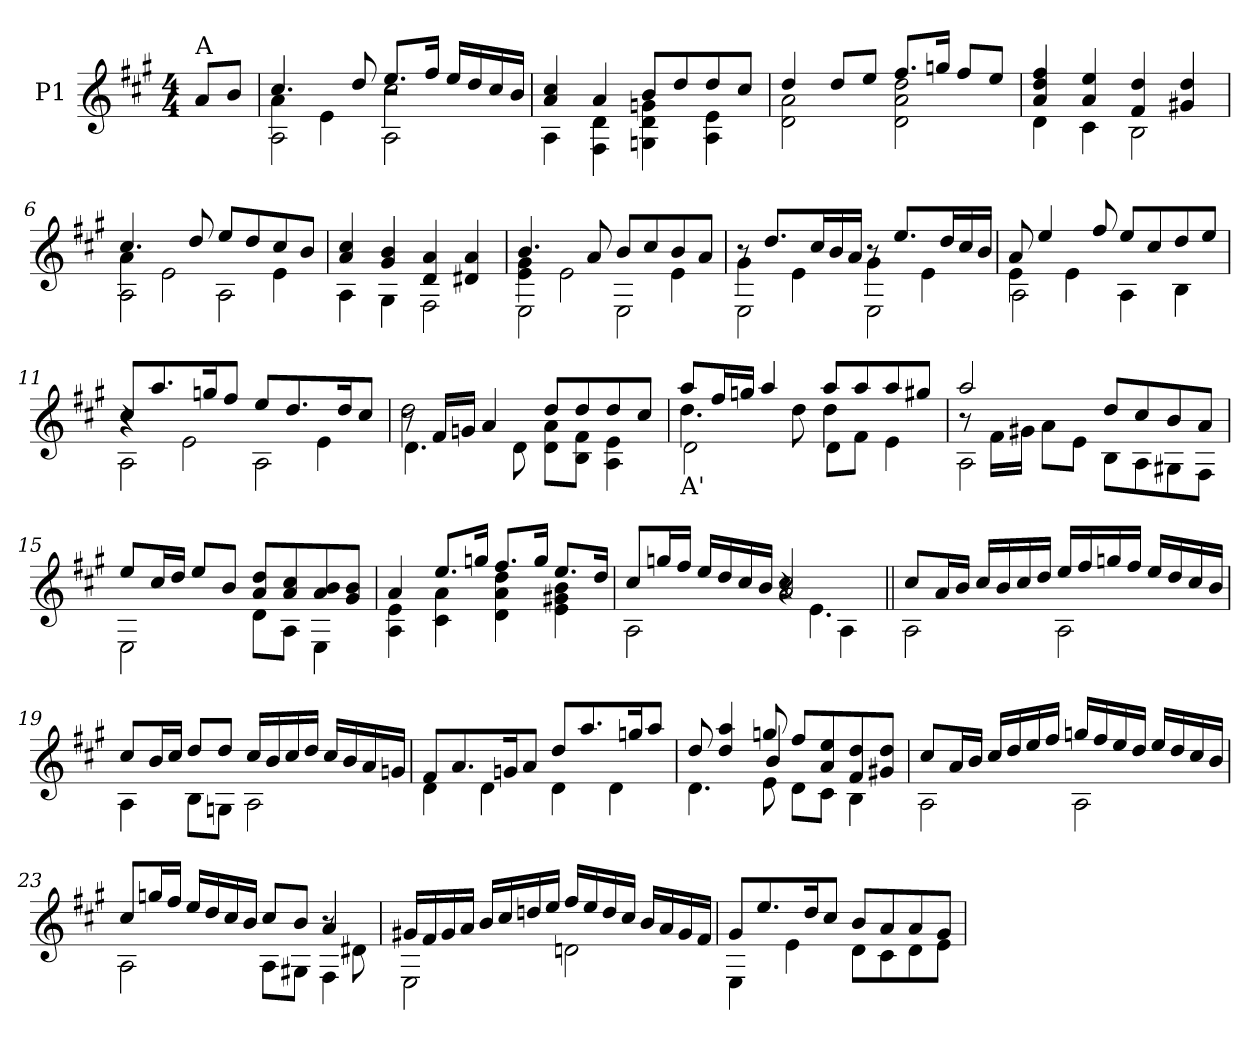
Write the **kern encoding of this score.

**kern
*part1
*staff1
*I"P1
!!LO:PB:g=z
*clefG2
*ITrd7c12
*k[f#c#g#]
*A:
*M4/4
*MM54
=1
!LO:TX:a:t=A
8Ai/L
8Bi/J
=2
*^
*	*^
*	*	*^
4.c#i/	4Ai\	2ryy	2AAi\
.	4Ei\	.	.
8di/	.	.	.
8.ei/L	2c#i\	2r	2AAi\
16f#i/Jk	.	.	.
16ei/LL	.	.	.
16di/	.	.	.
16c#i/	.	.	.
16Bi/JJ	.	.	.
*	*v	*v	*v
=3	=3
4Ai/ 4c#i	4AAi\
4Ai/	4FF#i\ 4Di
8Bi/L	4GGni\ 4Di 4Gni
8di/	.
8di/	4AAi\ 4Ei
8c#i/J	.
=4	=4
4di/	2Di\ 2Ai
8di/L	.
8ei/J	.
8.f#i/L	2Di\ 2Ai 2di
16gni/Jk	.
8f#i/L	.
8ei/J	.
=5	=5
4Ai/ 4di 4f#i	4Di\
4Ai/ 4ei	4C#i\
4F#i/ 4di	2BBi\
4G#Xi/ 4di	.
=6	=6
*	*^
4.c#i/	4Ai\	2AAi\
.	2Ei\	.
8di/	.	.
8ei/L	.	2AAi\
8di/	.	.
8c#i/	4Ei\	.
8Bi/J	.	.
*	*v	*v
=7	=7
4Ai/ 4c#i	4AAi\
4G#i/ 4Bi	4GG#i\
4Di/ 4Ai	2FF#i\
4D#Xi/ 4Ai	.
!!LO:LB:g=z	!!
=8	=8
*	*^
4.Bi/	4Ei\ 4G#i	2EEi\
.	2Ei\	.
8Ai/	.	.
8Bi/L	.	2EEi\
8c#i/	.	.
8Bi/	4Ei\	.
8Ai/J	.	.
=9	=9	=9
8r	4G#i\	2EEi\
8.di/L	.	.
.	4Ei\	.
16c#i/L	.	.
16Bi/	.	.
16Ai/JJ	.	.
8r	4G#i\	2EEi\
8.ei/L	.	.
.	4Ei\	.
16di/L	.	.
16c#i/	.	.
16Bi/JJ	.	.
=10	=10	=10
8Ai/	4Ei\	2AAi\
4ei/	.	.
.	4Ei\	.
8f#i/	.	.
8ei/L	4AAi\	2ryy
8c#i/	.	.
8di/	4BBi\	.
8ei/J	.	.
=11	=11	=11
8c#i/L	4r	2AAi\
8.ai/	.	.
.	2Ei\	.
16gni/k	.	.
8f#i/J	.	.
8ei/L	.	2AAi\
8.di/	.	.
.	4Ei\	.
16di/k	.	.
8c#i/J	.	.
=12	=12	=12
2di\	8r	4.Di\
.	16F#i/LL	.
.	16Gni/JJ	.
.	4Ai/	.
.	.	8Di\
8di/L	2ryy	8Di\ 8AiL
8di/	.	8BBi\ 8F#iJ
8di/	.	4AAi\ 4Ei
8c#i/J	.	.
!!LO:LB:g=z	!!	!!
=13	=13	=13
!LO:TX:b:t=A'	!	!
8ai/L	4.di\	2Di\
16f#i/L	.	.
16gni/JJ	.	.
4ai/	.	.
.	8di\	.
8ai/L	4di\	8Di\L
8ai/	.	8F#i\J
8ai/	4ryy	4Ei\
8g#Xi/J	.	.
=14	=14	=14
2ai/	8r	2AAi\
.	16F#i\LL	.
.	16G#Xi\JJ	.
.	8Ai\L	.
.	8Ei\J	.
8di/L	8BBi\L	2ryy
8c#i/	8AAi\	.
8Bi/	8GG#Xi\	.
8Ai/J	8FF#i\J	.
*	*v	*v
=15	=15
8ei/L	2EEi\
16c#i/L	.
16di/JJ	.
8ei/L	.
8Bi/J	.
8Ai/ 8diL	8Di\L
8Ai/ 8c#i	8AAi\J
8Ai/ 8Bi	4EEi\
8G#i/ 8BiJ	.
=16	=16
4Ai/	4AAi\ 4Ei
8.ei/L	4C#i\ 4Ai
16gni/Jk	.
8.f#i/L	4Di\ 4Ai 4di
16gi/Jk	.
8.ei/L	4Ei\ 4G#Xi 4Bi
16di/Jk	.
=17	=17
*	*^
8c#i/L	2ryy	2AAi\
16gni/L	.	.
16f#i/JJ	.	.
16ei/LL	.	.
16di/	.	.
16c#i/	.	.
16Bi/JJ	.	.
2Ai/ 2c#i	8r	4r
.	4.Ei\	.
.	.	4AAi\
*	*v	*v
!!LO:LB:g=z
=18||	=18||
8c#i/L	2AAi\
16Ai/L	.
16Bi/JJ	.
16c#i/LL	.
16Bi/	.
16c#i/	.
16di/JJ	.
16ei/LL	2AAi\
16f#i/	.
16gni/	.
16f#i/JJ	.
16ei/LL	.
16di/	.
16c#i/	.
16Bi/JJ	.
=19	=19
8c#i/L	4AAi\
16Bi/L	.
16c#i/JJ	.
8di/L	8BBi\L
8di/J	8GGni\J
16c#i/LL	2AAi\
16Bi/	.
16c#i/	.
16di/JJ	.
16c#i/LL	.
16Bi/	.
16Ai/	.
16Gni/JJ	.
=20	=20
8F#i/L	4Di\
8.Ai/	.
.	4Di\
16Gni/k	.
8Ai/J	.
8di/L	4Di\
8.ai/	.
.	4Di\
16gni/k	.
8ai/J	.
=21	=21
*	*^
8di/	4.ryy	4.Di\
4di/ 4ai	.	.
8gni/	4Bi/	8Ei\
8f#i/L	.	8Di\L
8Ai/ 8ei	4.ryy	8C#i\J
8F#i/ 8di	.	4BBi\
8G#Xi/ 8diJ	.	.
*	*v	*v
!!LO:LB:g=z
=22	=22
8c#i/L	2AAi\
16Ai/L	.
16Bi/JJ	.
16c#i/LL	.
16di/	.
16ei/	.
16f#i/JJ	.
16gni/LL	2AAi\
16f#i/	.
16ei/	.
16di/JJ	.
16ei/LL	.
16di/	.
16c#i/	.
16Bi/JJ	.
=23	=23
*	*^
8c#i/L	2AAi\	2.ryy
16gni/L	.	.
16f#i/JJ	.	.
16ei/LL	.	.
16di/	.	.
16c#i/	.	.
16Bi/JJ	.	.
8c#i/L	8AAi\L	.
8Bi/J	8GG#Xi\J	.
4Ai/	8r	4FF#i\
.	8D#Xi\	.
*	*v	*v
=24	=24
16G#Xi/LL	2EEi\
16F#i/	.
16G#i/	.
16Ai/JJ	.
16Bi/LL	.
16c#i/	.
16dni/	.
16ei/JJ	.
16f#i/LL	2Dni\
16ei/	.
16di/	.
16c#i/JJ	.
16Bi/LL	.
16Ai/	.
16G#i/	.
16F#i/JJ	.
=25	=25
8G#i/L	4EEi\
8.ei/	.
.	4Ei\
16di/k	.
8c#i/J	.
8Bi/L	8Di\L
8Ai/	8C#i\
8Ai/	8Di\
8G#i/J	8Ei\J
*v	*v
=
*-
